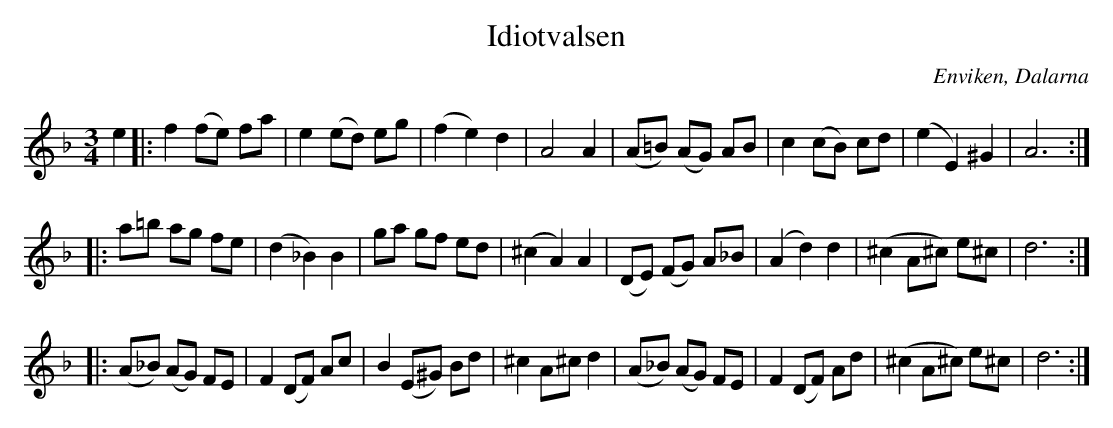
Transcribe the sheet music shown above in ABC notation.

X:1
T:Idiotvalsen
O:Enviken, Dalarna
M:3/4
L:1/8
K:Dm
e2 |: f2 (fe) fa | e2 (ed) eg | (f2 e2) d2 | A4 A2 | (A=B) (AG) AB | c2 (cB) cd | (e2 E2) ^G2 | A6 :|
|:a=b ag fe | (d2 _B2) B2 | ga gf ed | (^c2 A2) A2 | (DE) (FG) A_B | (A2 d2) d2 | (^c2 A^c) e^c | d6 :|
|:(A_B) (AG) FE | F2 (DF) Ac | B2 (E^G) Bd | ^c2 A^c d2 |(A_B) (AG) FE | F2 (DF) Ad | (^c2 A^c) e^c | d6 :|
